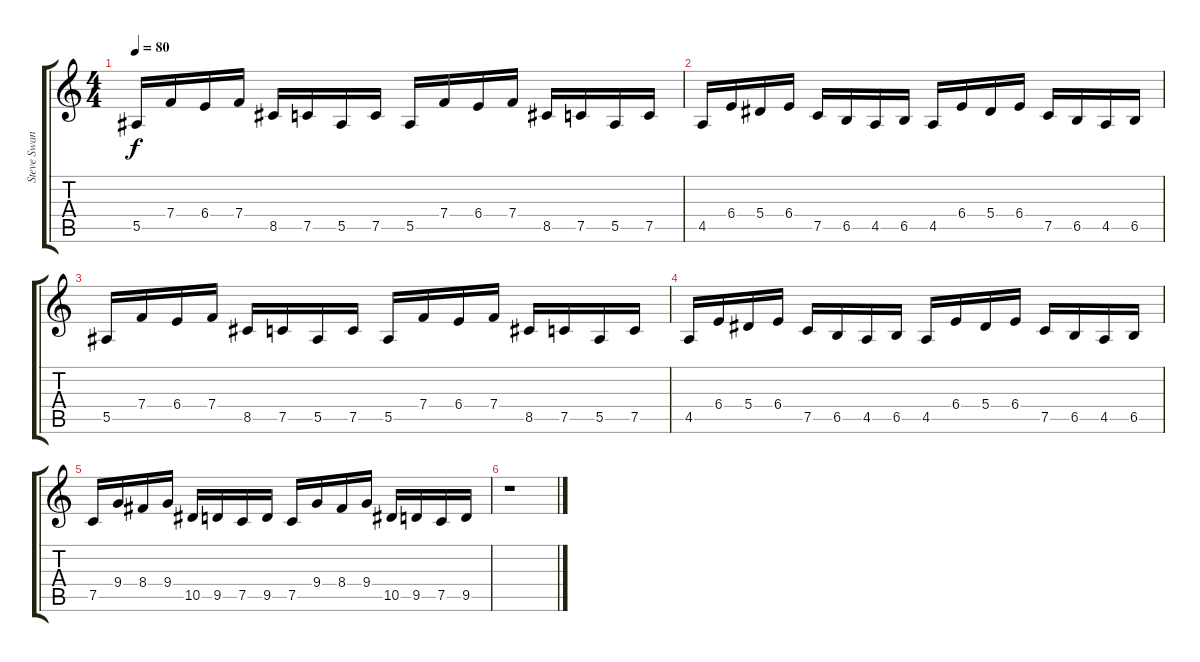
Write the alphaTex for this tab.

\track ("Steve Swanson" "Steve Swan") {instrument distortionguitar}
\staff {score tabs}
\tuning (C4 G3 Eb3 Bb2 F2 C2) {hide}
\ts (4 4)
\tempo 80
\clef g2
\ks c
5.5.16{dy f} 7.4.16 6.4.16 7.4.16 8.5.16 7.5.16 5.5.16 7.5.16 5.5.16 7.4.16 6.4.16 7.4.16 8.5.16 7.5.16 5.5.16 7.5.16 |
4.5.16 6.4.16 5.4.16 6.4.16 7.5.16 6.5.16 4.5.16 6.5.16 4.5.16 6.4.16 5.4.16 6.4.16 7.5.16 6.5.16 4.5.16 6.5.16 |
5.5.16 7.4.16 6.4.16 7.4.16 8.5.16 7.5.16 5.5.16 7.5.16 5.5.16 7.4.16 6.4.16 7.4.16 8.5.16 7.5.16 5.5.16 7.5.16 |
4.5.16 6.4.16 5.4.16 6.4.16 7.5.16 6.5.16 4.5.16 6.5.16 4.5.16 6.4.16 5.4.16 6.4.16 7.5.16 6.5.16 4.5.16 6.5.16 |
7.5.16 9.4.16 8.4.16 9.4.16 10.5.16 9.5.16 7.5.16 9.5.16 7.5.16 9.4.16 8.4.16 9.4.16 10.5.16 9.5.16 7.5.16 9.5.16 |
r.1
